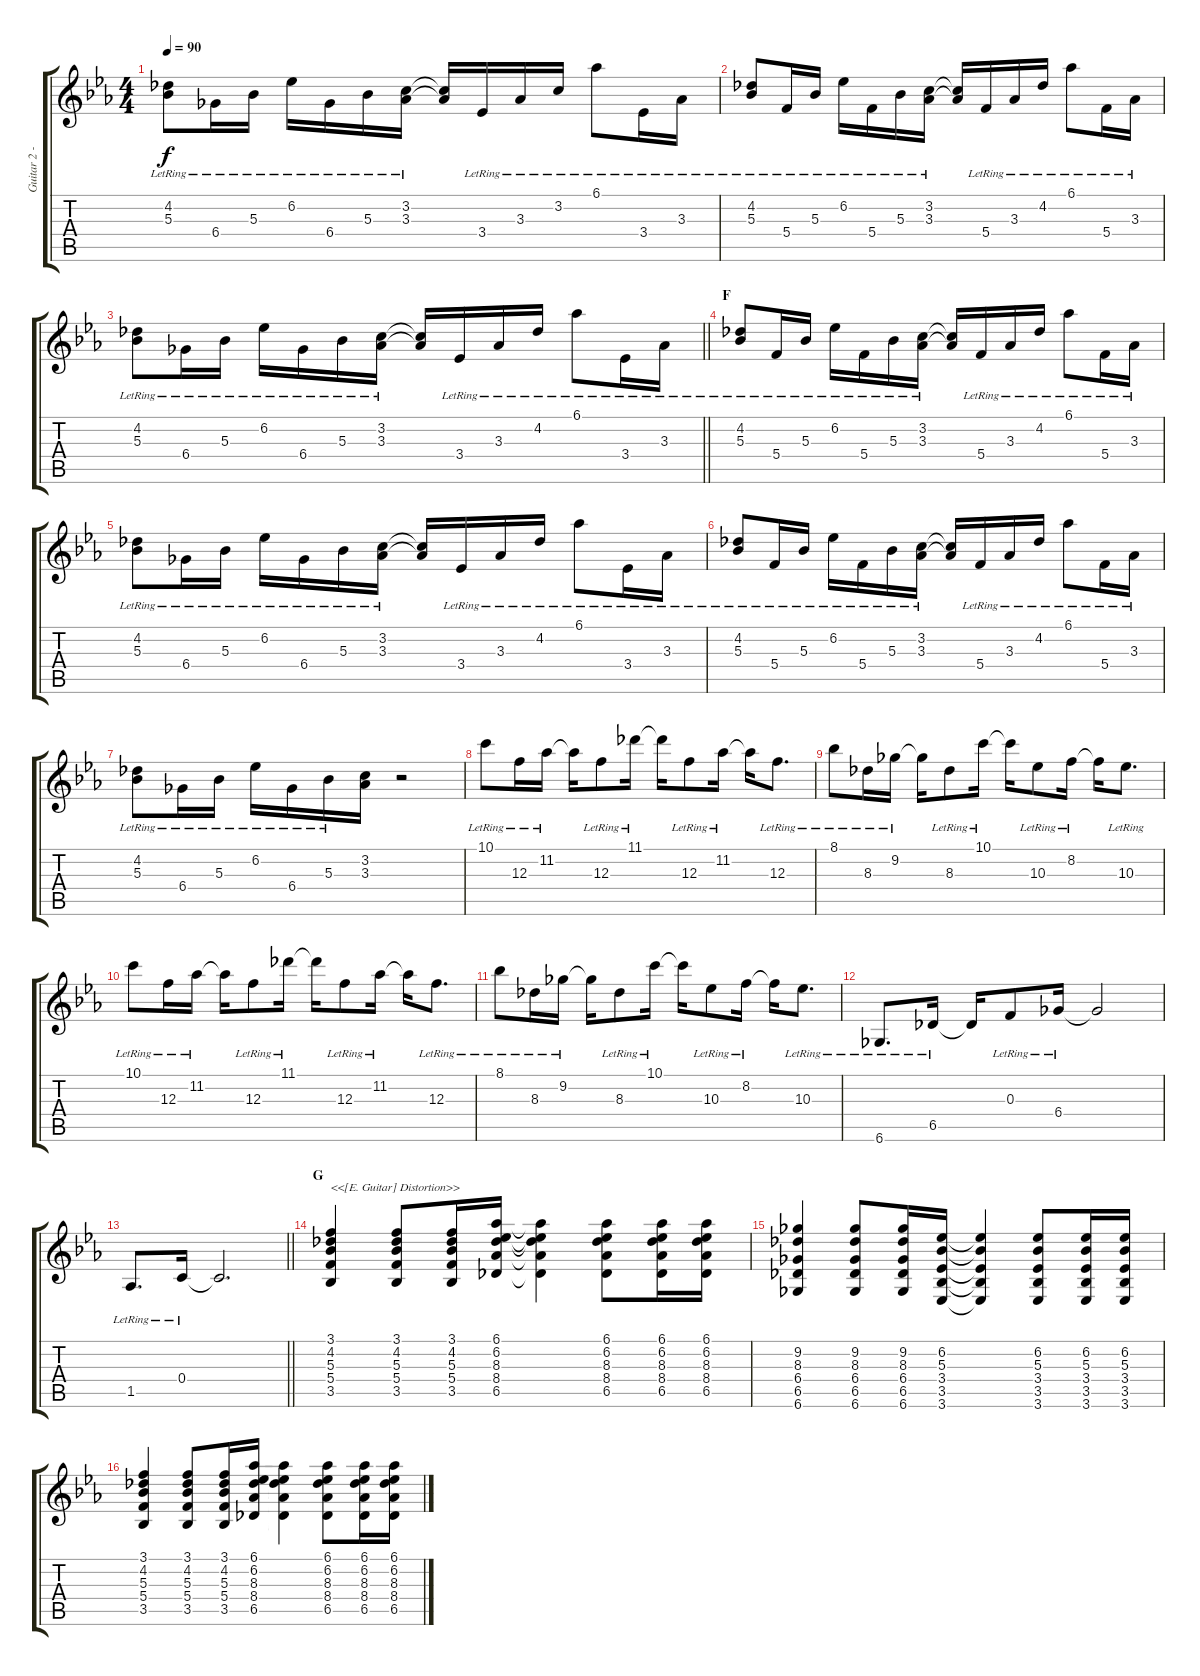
\track ("Guitar 2 - Uruha" "Guitar 2 -") {instrument acousticguitarsteel}
\staff {score tabs}
\tuning (D4 A3 F3 C3 G2 C2) {hide}
\ts (4 4)
\tempo 90
\clef g2
\ks eb
(4.2{lr} 5.3{lr}).8{dy f} 6.4{lr}.16 5.3{lr}.16 6.2{lr}.16 6.4{lr}.16 5.3{lr}.16 (3.2{lr} 3.3{lr}).16 (3.2{t} 3.3{t}).16 3.4{lr}.16 3.3{lr}.16 3.2{lr}.16 6.1{lr}.8 3.4{lr}.16 3.3{lr}.16 |
(4.2{lr} 5.3{lr}).8 5.4{lr}.16 5.3{lr}.16 6.2{lr}.16 5.4{lr}.16 5.3{lr}.16 (3.2{lr} 3.3{lr}).16 (3.2{t} 3.3{t}).16 5.4{lr}.16 3.3{lr}.16 4.2{lr}.16 6.1{lr}.8 5.4{lr}.16 3.3{lr}.16 |
\barLineRight lightlight
(4.2{lr} 5.3{lr}).8 6.4{lr}.16 5.3{lr}.16 6.2{lr}.16 6.4{lr}.16 5.3{lr}.16 (3.2{lr} 3.3{lr}).16 (3.2{t} 3.3{t}).16 3.4{lr}.16 3.3{lr}.16 4.2{lr}.16 6.1{lr}.8 3.4{lr}.16 3.3{lr}.16 |
\section ("" "F")
(4.2{lr} 5.3{lr}).8 5.4{lr}.16 5.3{lr}.16 6.2{lr}.16 5.4{lr}.16 5.3{lr}.16 (3.2{lr} 3.3{lr}).16 (3.2{t} 3.3{t}).16 5.4{lr}.16 3.3{lr}.16 4.2{lr}.16 6.1{lr}.8 5.4{lr}.16 3.3{lr}.16 |
(4.2{lr} 5.3{lr}).8 6.4{lr}.16 5.3{lr}.16 6.2{lr}.16 6.4{lr}.16 5.3{lr}.16 (3.2{lr} 3.3{lr}).16 (3.2{t} 3.3{t}).16 3.4{lr}.16 3.3{lr}.16 4.2{lr}.16 6.1{lr}.8 3.4{lr}.16 3.3{lr}.16 |
(4.2{lr} 5.3{lr}).8 5.4{lr}.16 5.3{lr}.16 6.2{lr}.16 5.4{lr}.16 5.3{lr}.16 (3.2{lr} 3.3{lr}).16 (3.2{t} 3.3{t}).16 5.4{lr}.16 3.3{lr}.16 4.2{lr}.16 6.1{lr}.8 5.4{lr}.16 3.3{lr}.16 |
(4.2{lr} 5.3{lr}).8 6.4{lr}.16 5.3{lr}.16 6.2{lr}.16 6.4{lr}.16 5.3{lr}.16 (3.2 3.3).16 r.2 |
10.1{lr}.8 12.3{lr}.16 11.2{lr}.16 11.2{t}.16 12.3{lr}.8 11.1{lr}.16 11.1{t}.16 12.3{lr}.8 11.2{lr}.16 11.2{t}.16 12.3{lr}.8{d} |
8.1{lr}.8 8.3{lr}.16 9.2{lr}.16 9.2{t}.16 8.3{lr}.8 10.1{lr}.16 10.1{t}.16 10.3{lr}.8 8.2{lr}.16 8.2{t}.16 10.3{lr}.8{d} |
10.1{lr}.8 12.3{lr}.16 11.2{lr}.16 11.2{t}.16 12.3{lr}.8 11.1{lr}.16 11.1{t}.16 12.3{lr}.8 11.2{lr}.16 11.2{t}.16 12.3{lr}.8{d} |
8.1{lr}.8 8.3{lr}.16 9.2{lr}.16 9.2{t}.16 8.3{lr}.8 10.1{lr}.16 10.1{t}.16 10.3{lr}.8 8.2{lr}.16 8.2{t}.16 10.3{lr}.8{d} |
6.6{lr}.8{d} 6.5{lr}.16 6.5{t}.16 0.3{lr}.8 6.4{lr}.16 6.4{t}.2 |
\barLineRight lightlight
1.5{lr}.8{d} 0.4{lr}.16 0.4{t}.2{d} |
\section ("" "G")
(3.1 4.2 5.3 5.4 3.5).4{txt "<<[E. Guitar] Distortion>>" instrument distortionguitar} (3.1 4.2 5.3 5.4 3.5).8 (3.1 4.2 5.3 5.4 3.5).16 (6.1 6.2 8.3 8.4 6.5).16 (6.1{t} 6.2{t} 8.3{t} 8.4{t} 6.5{t}).4 (6.1 6.2 8.3 8.4 6.5).8 (6.1 6.2 8.3 8.4 6.5).16 (6.1 6.2 8.3 8.4 6.5).16 |
(9.2 8.3 6.4 6.5 6.6).4 (9.2 8.3 6.4 6.5 6.6).8 (9.2 8.3 6.4 6.5 6.6).16 (6.2 5.3 3.4 3.5 3.6).16 (6.2{t} 5.3{t} 3.4{t} 3.5{t} 3.6{t}).4 (6.2 5.3 3.4 3.5 3.6).8 (6.2 5.3 3.4 3.5 3.6).16 (6.2 5.3 3.4 3.5 3.6).16 |
(3.1 4.2 5.3 5.4 3.5).4 (3.1 4.2 5.3 5.4 3.5).8 (3.1 4.2 5.3 5.4 3.5).16 (6.1 6.2 8.3 8.4 6.5).16 (6.1{t} 6.2{t} 8.3{t} 8.4{t} 6.5{t}).4 (6.1 6.2 8.3 8.4 6.5).8 (6.1 6.2 8.3 8.4 6.5).16 (6.1 6.2 8.3 8.4 6.5).16
